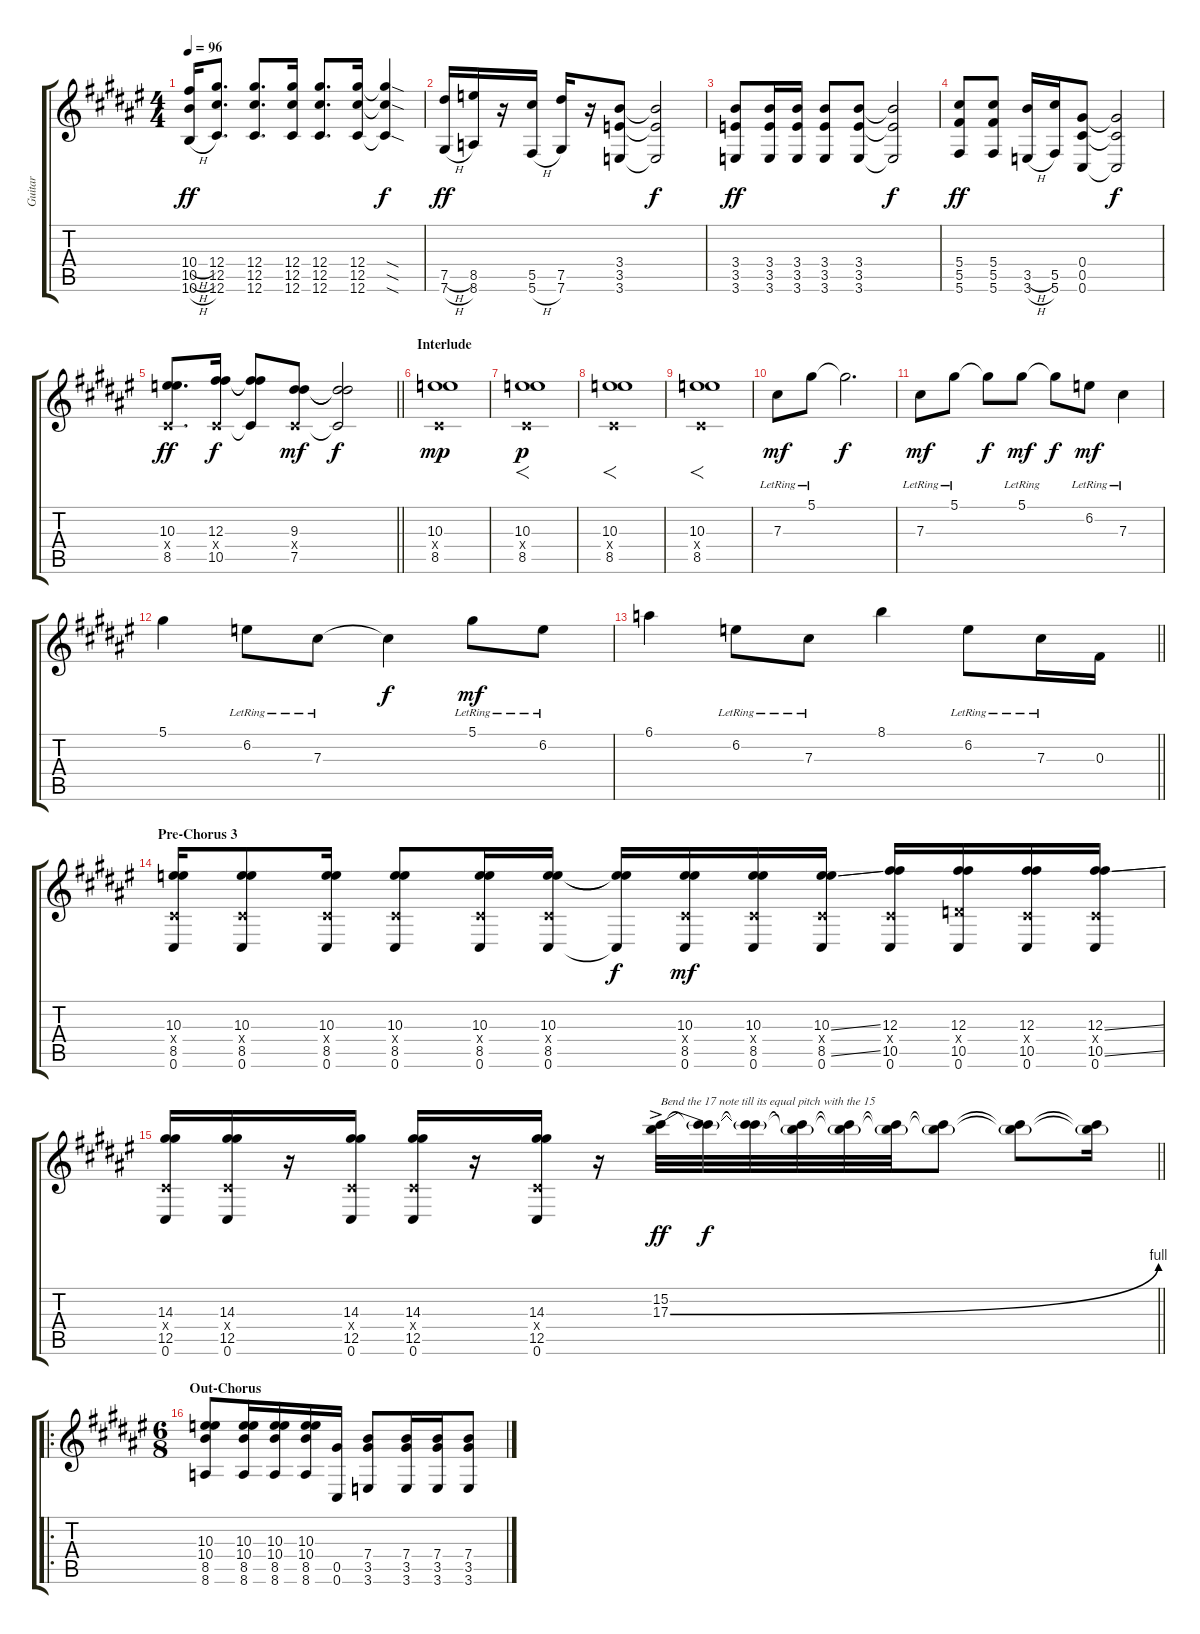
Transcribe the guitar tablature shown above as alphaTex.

\track ("Guitar" "Guitar") {instrument overdrivenguitar}
\staff {score tabs}
\tuning (Eb4 Bb3 Gb3 Db3 Ab3 Db2) {hide}
\ts (4 4)
\tempo 96
\clef g2
\ks d#minor
(10.4{h} 10.5{h} 10.6{h}).16{dy ff} (12.4 12.5 12.6).8{d} (12.4 12.5 12.6).8{d} (12.4 12.5 12.6).16 (12.4 12.5 12.6).8{d} (12.4 12.5 12.6).16 (12.4{sod t} 12.5{sod t} 12.6{sod t}).4{dy f} |
(7.5{h} 7.6{h}).16{dy ff} (8.5 8.6).16 r.16 (5.5 5.6{h}).16 (7.5 7.6).16 r.16 (3.4 3.5 3.6).8 (3.4{t} 3.5{t} 3.6{t}).2{dy f} |
(3.4 3.5 3.6).8{dy ff} (3.4 3.5 3.6).16 (3.4 3.5 3.6).16 (3.4 3.5 3.6).8 (3.4 3.5 3.6).8 (3.4{t} 3.5{t} 3.6{t}).2{dy f} |
(5.4 5.5 5.6).8{dy ff} (5.4 5.5 5.6).8 (3.5{h} 3.6{h}).16 (5.5 5.6).16 (0.4 0.5 0.6).8 (0.4{t} 0.5{t} 0.6{t}).2{dy f} |
\barLineRight lightlight
(10.3 0.4{x} 8.5).8{d dy ff} (12.3 0.4{x} 10.5).16{dy f} (12.3{t} 0.4{t} 10.5{t}).8 (9.3 0.4{x} 7.5).8{dy mf} (9.3{t} 0.4{t} 7.5{t}).2{dy f} |
\section ("" "Interlude")
(10.3 0.4{x} 8.5).1{dy mp} |
(10.3 0.4{x} 8.5).1{f dy p} |
(10.3 0.4{x} 8.5).1{f} |
(10.3 0.4{x} 8.5).1{f} |
7.3{lr}.8{dy mf instrument electricguitarjazz} 5.1{lr}.8 5.1{t}.2{d dy f} |
7.3{lr}.8{dy mf} 5.1{lr}.8 5.1{t}.8{dy f} 5.1{lr}.8{dy mf} 5.1{t}.8{dy f} 6.2{lr}.8{dy mf} 7.3{lr}.4 |
5.1.4 6.2{lr}.8 7.3{lr}.8 7.3{t}.4{dy f} 5.1{lr}.8{dy mf} 6.2{lr}.8 |
\barLineRight lightlight
6.1.4 6.2{lr}.8 7.3{lr}.8 8.1.4 6.2{lr}.8 7.3{lr}.16 0.3.16 |
\section ("" "Pre-Chorus 3")
(10.3 0.4{x} 8.5 0.6).16{instrument overdrivenguitar} (10.3 0.4{x} 8.5 0.6).8 (10.3 0.4{x} 8.5 0.6).16 (10.3 0.4{x} 8.5 0.6).8 (10.3 0.4{x} 8.5 0.6).16 (10.3 0.4{x} 8.5 0.6).16 (10.3{t} 8.5{t} 0.6{t}).16{dy f} (10.3 0.4{x} 8.5 0.6).16{dy mf} (10.3 0.4{x} 8.5 0.6).16 (10.3{ss} 0.4{x} 8.5{ss} 0.6).16 (12.3 0.4{x} 10.5 0.6).16 (12.3 1.4{x} 10.5 0.6).16 (12.3 0.4{x} 10.5 0.6).16 (12.3{ss} 0.4{x} 10.5{ss} 0.6).16 |
\barLineRight lightlight
(14.3 0.4{x} 12.5 0.6).16 (14.3 0.4{x} 12.5 0.6).16 r.16 (14.3 0.4{x} 12.5 0.6).16 (14.3 0.4{x} 12.5 0.6).16 r.16 (14.3 0.4{x} 12.5 0.6).16 r.16 (15.2{ac} 17.3{be (bend 0 0 60 4) ac}).32{txt "Bend the 17 note till its equal pitch with the 15" dy ff} (15.2{t} 17.3{t}).32{dy f} (15.2{t} 17.3{t}).32 (15.2{t} 17.3{t}).32 (15.2{t} 17.3{t}).32 (15.2{t} 17.3{t}).32 (15.2{t} 17.3{t}).8 (15.2{t} 17.3{t}).8 (15.2{t} 17.3{t}).16 |
\ro
\ts (6 8)
\section ("" "Out-Chorus")
(10.3 10.4 8.5 8.6).8{instrument overdrivenguitar} (10.3 10.4 8.5 8.6).16 (10.3 10.4 8.5 8.6).16 (10.3 10.4 8.5 8.6).16 (0.5 0.6).16 (7.4 3.5 3.6).8 (7.4 3.5 3.6).16 (7.4 3.5 3.6).16 (7.4 3.5 3.6).8
